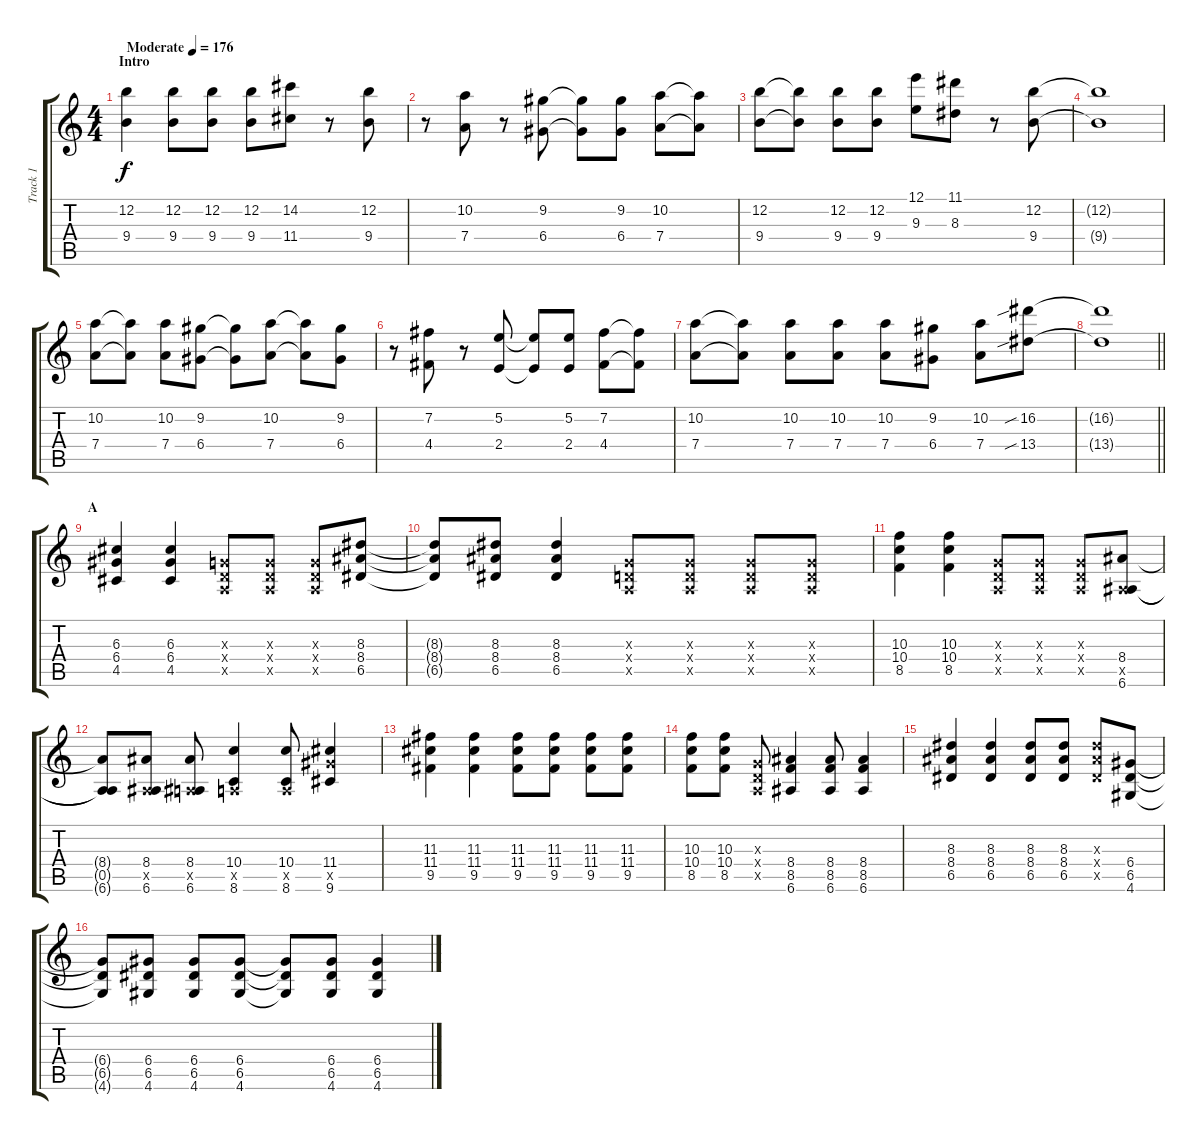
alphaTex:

\track ("Track 1" "Track 1") {instrument overdrivenguitar}
\staff {score tabs}
\tuning (E4 B3 G3 D3 A2 E2) {hide}
\ts (4 4)
\section ("" "Intro")
\tempo (176 "Moderate")
\clef g2
\ks c
(12.2 9.4).4{dy f instrument overdrivenguitar} (12.2 9.4).8 (12.2 9.4).8 (12.2 9.4).8 (14.2 11.4).8 r.8 (12.2 9.4).8 |
r.8 (10.2 7.4).8 r.8 (9.2 6.4).8 (9.2{t} 6.4{t}).8 (9.2 6.4).8 (10.2 7.4).8 (10.2{t} 7.4{t}).8 |
(12.2 9.4).8 (12.2{t} 9.4{t}).8 (12.2 9.4).8 (12.2 9.4).8 (12.1 9.3).8 (11.1 8.3).8 r.8 (12.2 9.4).8 |
(12.2{t} 9.4{t}).1 |
(10.2 7.4).8 (10.2{t} 7.4{t}).8 (10.2 7.4).8 (9.2 6.4).8 (9.2{t} 6.4{t}).8 (10.2 7.4).8 (10.2{t} 7.4{t}).8 (9.2 6.4).8 |
r.8 (7.2 4.4).8 r.8 (5.2 2.4).8 (5.2{t} 2.4{t}).8 (5.2 2.4).8 (7.2 4.4).8 (7.2{t} 4.4{t}).8 |
(10.2 7.4).8 (10.2{t} 7.4{t}).8 (10.2 7.4).8 (10.2 7.4).8 (10.2 7.4).8 (9.2 6.4).8 (10.2 7.4).8 (16.2{sib} 13.4{sib}).8 |
\barLineRight lightlight
(16.2{t} 13.4{t}).1 |
\section ("" "A")
(6.3 6.4 4.5).4 (6.3 6.4 4.5).4 (0.3{x} 0.4{x} 0.5{x}).8 (0.3{x} 0.4{x} 0.5{x}).8 (0.3{x} 0.4{x} 0.5{x}).8 (8.3 8.4 6.5).8 |
(8.3{t} 8.4{t} 6.5{t}).8 (8.3 8.4 6.5).8 (8.3 8.4 6.5).4 (0.3{x} 0.4{x} 0.5{x}).8 (0.3{x} 0.4{x} 0.5{x}).8 (0.3{x} 0.4{x} 0.5{x}).8 (0.3{x} 0.4{x} 0.5{x}).8 |
(10.3 10.4 8.5).4 (10.3 10.4 8.5).4 (0.3{x} 0.4{x} 0.5{x}).8 (0.3{x} 0.4{x} 0.5{x}).8 (0.3{x} 0.4{x} 0.5{x}).8 (8.4 0.5{x} 6.6).8 |
(8.4{t} 0.5{t} 6.6{t}).8 (8.4 0.5{x} 6.6).8 (8.4 0.5{x} 6.6).8 (10.4 0.5{x} 8.6).4 (10.4 0.5{x} 8.6).8 (11.4 11.5{x} 9.6).4 |
(11.3 11.4 9.5).4 (11.3 11.4 9.5).4 (11.3 11.4 9.5).8 (11.3 11.4 9.5).8 (11.3 11.4 9.5).8 (11.3 11.4 9.5).8 |
(10.3 10.4 8.5).8 (10.3 10.4 8.5).8 (0.3{x} 0.4{x} 0.5{x}).8 (8.4 8.5 6.6).4 (8.4 8.5 6.6).8 (8.4 8.5 6.6).4 |
(8.3 8.4 6.5).4 (8.3 8.4 6.5).4 (8.3 8.4 6.5).8 (8.3 8.4 6.5).8 (8.3{x} 8.4{x} 6.5{x}).8 (6.4 6.5 4.6).8 |
(6.4{t} 6.5{t} 4.6{t}).8 (6.4 6.5 4.6).8 (6.4 6.5 4.6).8 (6.4 6.5 4.6).8 (6.4{t} 6.5{t} 4.6{t}).8 (6.4 6.5 4.6).8 (6.4 6.5 4.6).4
